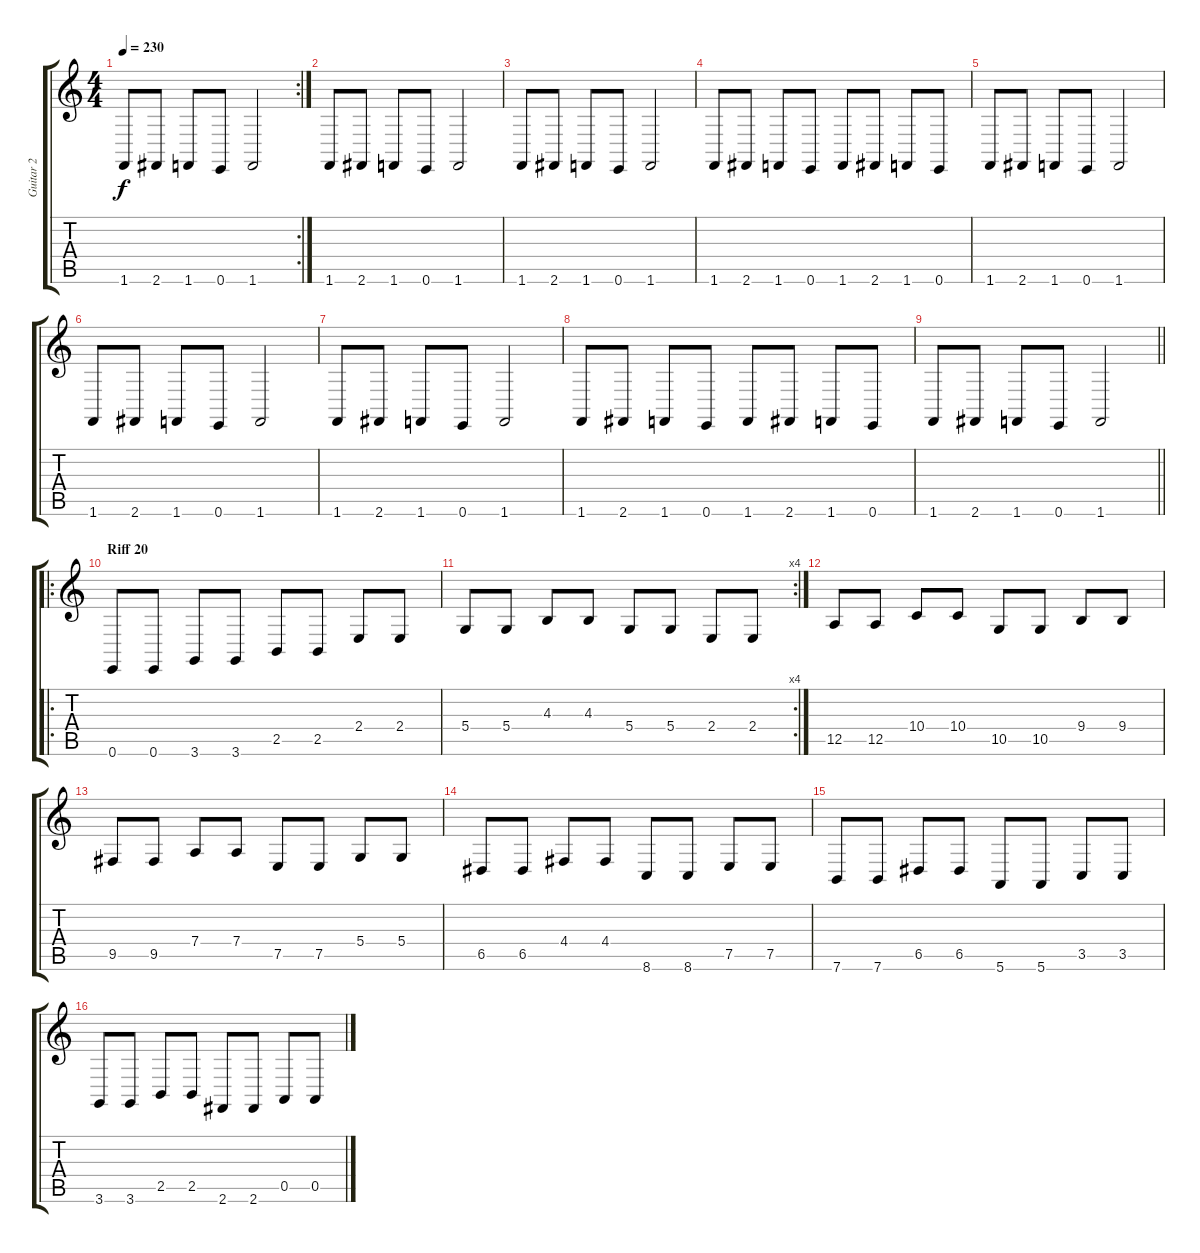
\track ("Guitar 2" "Guitar 2") {instrument electricgrandpiano}
\staff {score tabs}
\tuning (E4 B3 G3 D3 A2 E2) {hide}
\rc 2
\ts (4 4)
\tempo 230
\clef g2
\ks c
1.6.8{dy f} 2.6.8 1.6.8 0.6.8 1.6.2 |
1.6.8 2.6.8 1.6.8 0.6.8 1.6.2 |
1.6.8 2.6.8 1.6.8 0.6.8 1.6.2 |
1.6.8 2.6.8 1.6.8 0.6.8 1.6.8 2.6.8 1.6.8 0.6.8 |
1.6.8 2.6.8 1.6.8 0.6.8 1.6.2 |
1.6.8 2.6.8 1.6.8 0.6.8 1.6.2 |
1.6.8 2.6.8 1.6.8 0.6.8 1.6.2 |
1.6.8 2.6.8 1.6.8 0.6.8 1.6.8 2.6.8 1.6.8 0.6.8 |
\barLineRight lightlight
1.6.8 2.6.8 1.6.8 0.6.8 1.6.2 |
\ro
\section ("" "Riff 20")
0.6.8 0.6.8 3.6.8 3.6.8 2.5.8 2.5.8 2.4.8 2.4.8 |
\rc 4
5.4.8 5.4.8 4.3.8 4.3.8 5.4.8 5.4.8 2.4.8 2.4.8 |
12.5.8 12.5.8 10.4.8 10.4.8 10.5.8 10.5.8 9.4.8 9.4.8 |
9.5.8 9.5.8 7.4.8 7.4.8 7.5.8 7.5.8 5.4.8 5.4.8 |
6.5.8 6.5.8 4.4.8 4.4.8 8.6.8 8.6.8 7.5.8 7.5.8 |
7.6.8 7.6.8 6.5.8 6.5.8 5.6.8 5.6.8 3.5.8 3.5.8 |
3.6.8 3.6.8 2.5.8 2.5.8 2.6.8 2.6.8 0.5.8 0.5.8
